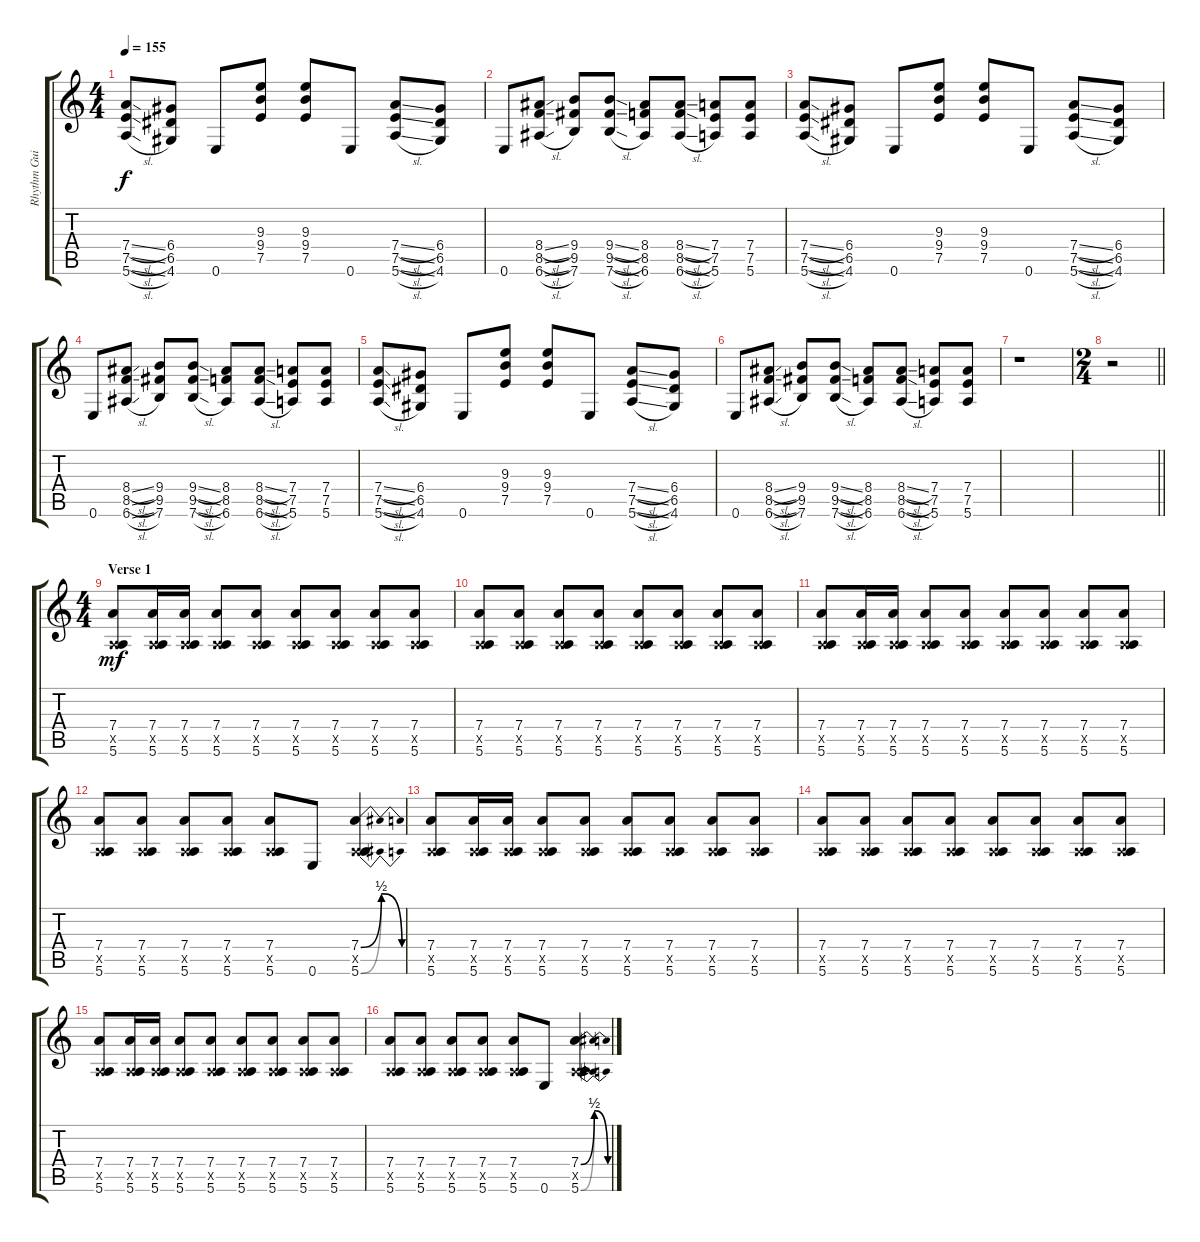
\track ("Rhythm Guitar Left (Tom)" "Rhythm Gui") {instrument overdrivenguitar}
\staff {score tabs}
\tuning (E4 B3 G3 D3 A2 E2) {hide}
\ts (4 4)
\tempo 155
\clef g2
\ks c
(7.4{sl} 7.5{sl} 5.6{sl}).8{dy f} (6.4 6.5 4.6).8 0.6.8 (9.3 9.4 7.5).8 (9.3 9.4 7.5).8 0.6.8 (7.4{sl} 7.5{sl} 5.6{sl}).8 (6.4 6.5 4.6).8 |
0.6.8 (8.4{sl} 8.5{sl} 6.6{sl}).8 (9.4 9.5 7.6).8 (9.4{sl} 9.5{sl} 7.6{sl}).8 (8.4 8.5 6.6).8 (8.4{sl} 8.5{sl} 6.6{sl}).8 (7.4 7.5 5.6).8 (7.4 7.5 5.6).8 |
(7.4{sl} 7.5{sl} 5.6{sl}).8 (6.4 6.5 4.6).8 0.6.8 (9.3 9.4 7.5).8 (9.3 9.4 7.5).8 0.6.8 (7.4{sl} 7.5{sl} 5.6{sl}).8 (6.4 6.5 4.6).8 |
0.6.8 (8.4{sl} 8.5{sl} 6.6{sl}).8 (9.4 9.5 7.6).8 (9.4{sl} 9.5{sl} 7.6{sl}).8 (8.4 8.5 6.6).8 (8.4{sl} 8.5{sl} 6.6{sl}).8 (7.4 7.5 5.6).8 (7.4 7.5 5.6).8 |
(7.4{sl} 7.5{sl} 5.6{sl}).8 (6.4 6.5 4.6).8 0.6.8 (9.3 9.4 7.5).8 (9.3 9.4 7.5).8 0.6.8 (7.4{sl} 7.5{sl} 5.6{sl}).8 (6.4 6.5 4.6).8 |
0.6.8 (8.4{sl} 8.5{sl} 6.6{sl}).8 (9.4 9.5 7.6).8 (9.4{sl} 9.5{sl} 7.6{sl}).8 (8.4 8.5 6.6).8 (8.4{sl} 8.5{sl} 6.6{sl}).8 (7.4 7.5 5.6).8 (7.4 7.5 5.6).8 |
r.1 |
\ts (2 4)
\barLineRight lightlight
r.2 |
\ts (4 4)
\section ("" "Verse 1")
(7.4 0.5{x} 5.6).8{dy mf} (7.4 0.5{x} 5.6).16 (7.4 0.5{x} 5.6).16 (7.4 0.5{x} 5.6).8 (7.4 0.5{x} 5.6).8 (7.4 0.5{x} 5.6).8 (7.4 0.5{x} 5.6).8 (7.4 0.5{x} 5.6).8 (7.4 0.5{x} 5.6).8 |
(7.4 0.5{x} 5.6).8 (7.4 0.5{x} 5.6).8 (7.4 0.5{x} 5.6).8 (7.4 0.5{x} 5.6).8 (7.4 0.5{x} 5.6).8 (7.4 0.5{x} 5.6).8 (7.4 0.5{x} 5.6).8 (7.4 0.5{x} 5.6).8 |
(7.4 0.5{x} 5.6).8 (7.4 0.5{x} 5.6).16 (7.4 0.5{x} 5.6).16 (7.4 0.5{x} 5.6).8 (7.4 0.5{x} 5.6).8 (7.4 0.5{x} 5.6).8 (7.4 0.5{x} 5.6).8 (7.4 0.5{x} 5.6).8 (7.4 0.5{x} 5.6).8 |
(7.4 0.5{x} 5.6).8 (7.4 0.5{x} 5.6).8 (7.4 0.5{x} 5.6).8 (7.4 0.5{x} 5.6).8 (7.4 0.5{x} 5.6).8 0.6.8 (7.4{be (bendrelease 0 0 20 2 20 2 60 0)} 0.5{x} 5.6{be (bendrelease 0 0 20 2 20 2 60 0)}).4 |
(7.4 0.5{x} 5.6).8 (7.4 0.5{x} 5.6).16 (7.4 0.5{x} 5.6).16 (7.4 0.5{x} 5.6).8 (7.4 0.5{x} 5.6).8 (7.4 0.5{x} 5.6).8 (7.4 0.5{x} 5.6).8 (7.4 0.5{x} 5.6).8 (7.4 0.5{x} 5.6).8 |
(7.4 0.5{x} 5.6).8 (7.4 0.5{x} 5.6).8 (7.4 0.5{x} 5.6).8 (7.4 0.5{x} 5.6).8 (7.4 0.5{x} 5.6).8 (7.4 0.5{x} 5.6).8 (7.4 0.5{x} 5.6).8 (7.4 0.5{x} 5.6).8 |
(7.4 0.5{x} 5.6).8 (7.4 0.5{x} 5.6).16 (7.4 0.5{x} 5.6).16 (7.4 0.5{x} 5.6).8 (7.4 0.5{x} 5.6).8 (7.4 0.5{x} 5.6).8 (7.4 0.5{x} 5.6).8 (7.4 0.5{x} 5.6).8 (7.4 0.5{x} 5.6).8 |
(7.4 0.5{x} 5.6).8 (7.4 0.5{x} 5.6).8 (7.4 0.5{x} 5.6).8 (7.4 0.5{x} 5.6).8 (7.4 0.5{x} 5.6).8 0.6.8 (7.4{be (bendrelease 0 0 20 2 20 2 60 0)} 0.5{x} 5.6{be (bendrelease 0 0 20 2 20 2 60 0)}).4
